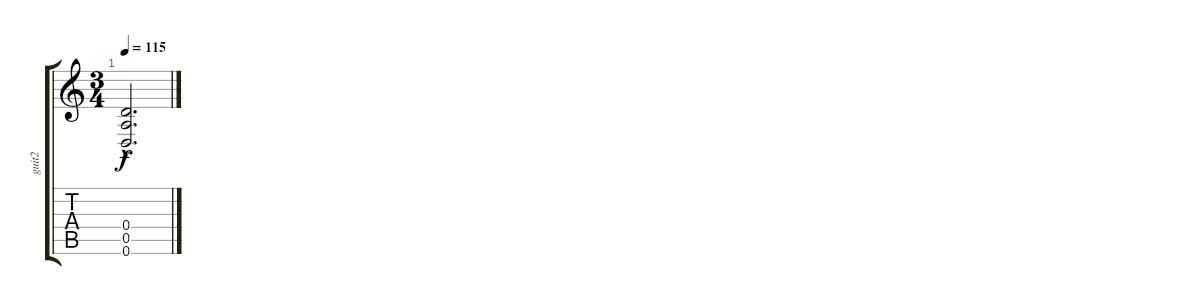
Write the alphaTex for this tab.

\track ("guit2" "guit2") {instrument distortionguitar}
\staff {score tabs}
\tuning (E4 B3 G3 D3 A2 D2) {hide}
\ts (3 4)
\tempo 115
\clef g2
\ks c
(0.4{hac t} 0.5{hac t} 0.6{hac t}).2{d dy f}
